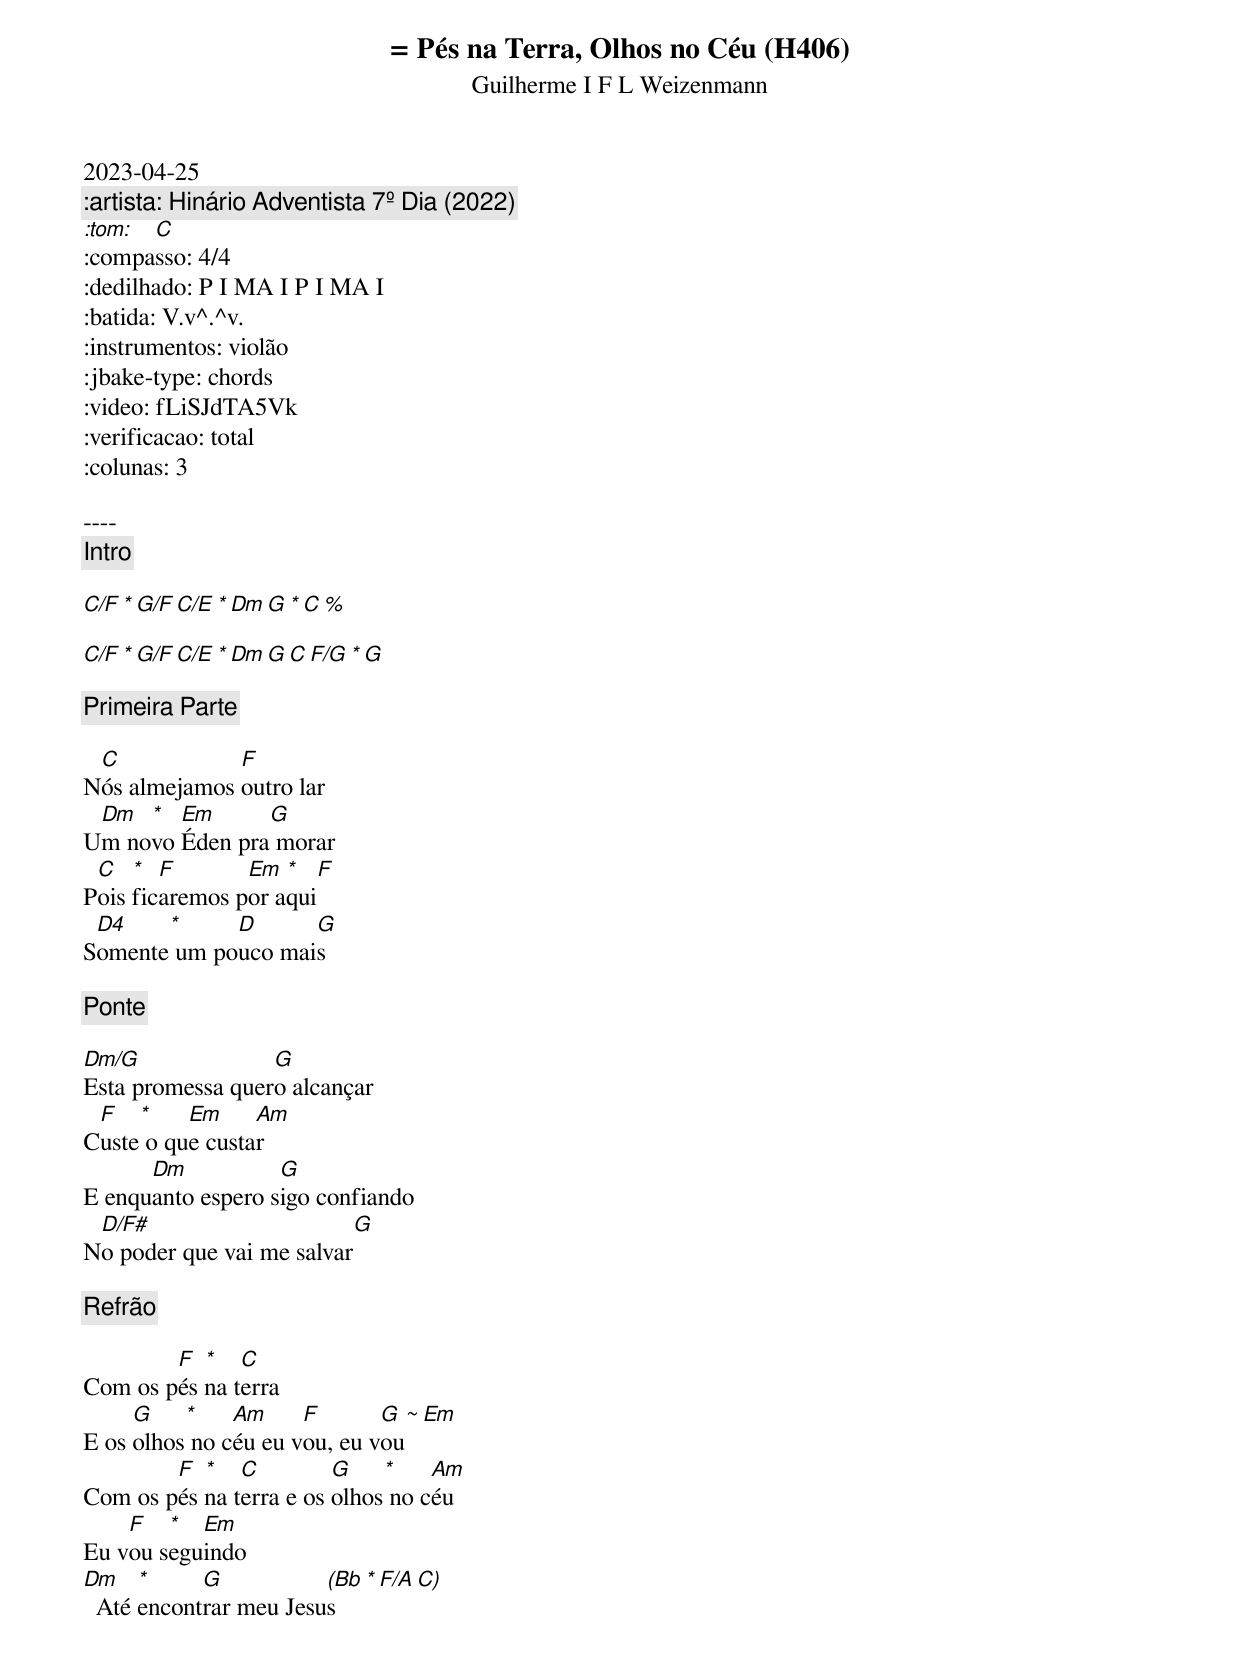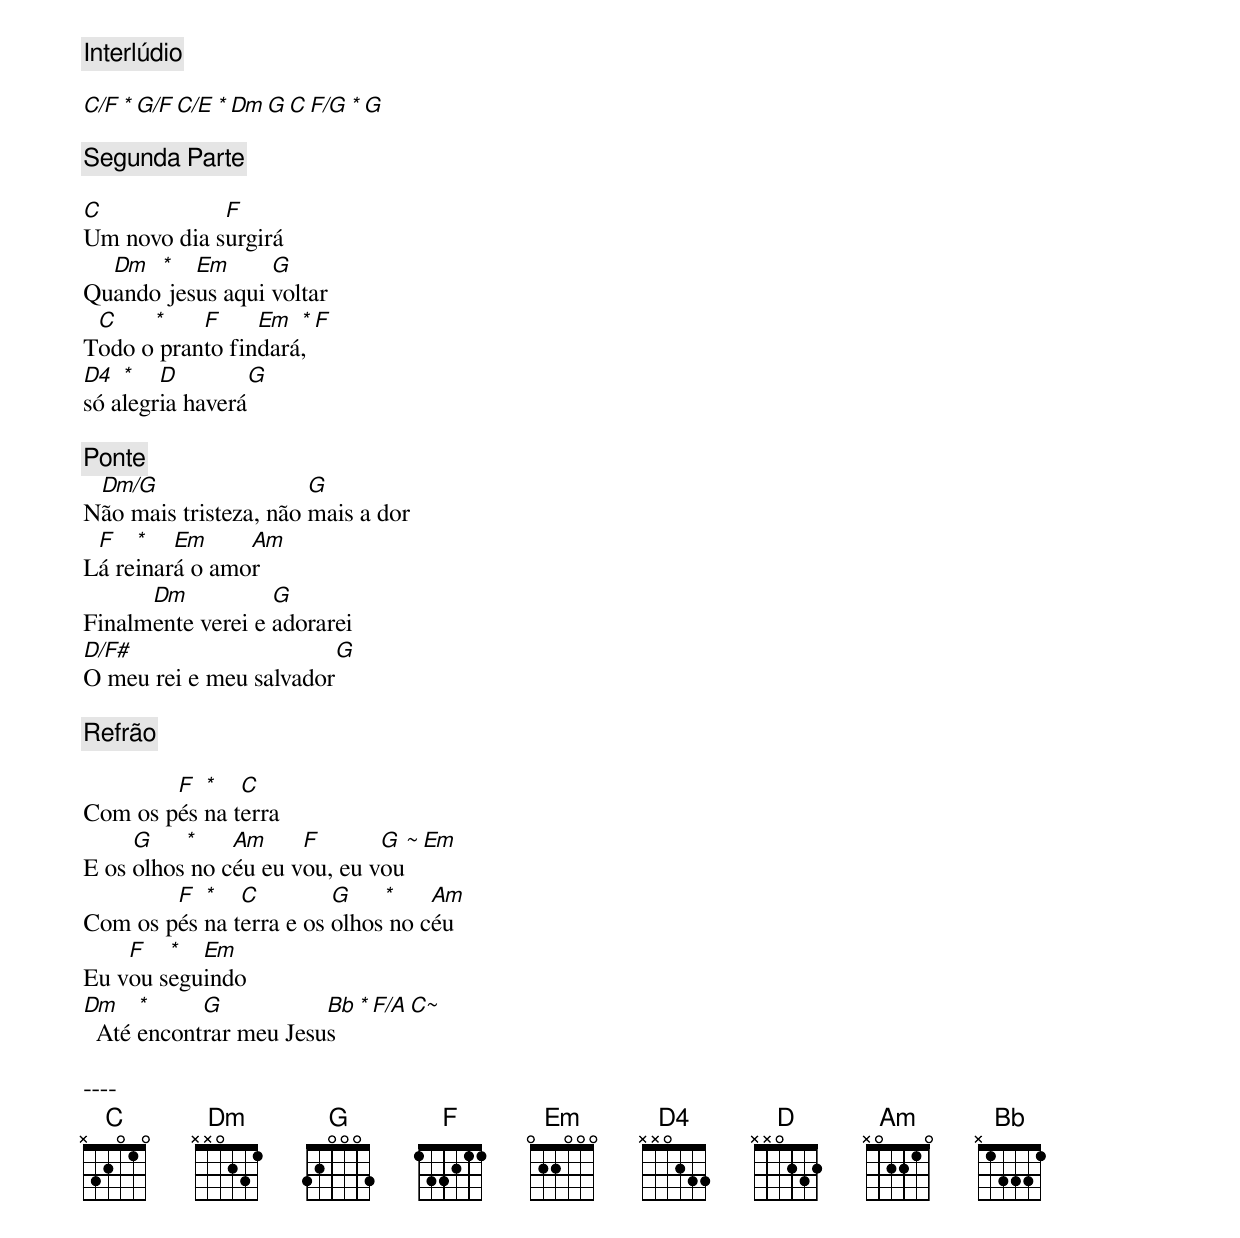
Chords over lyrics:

= Pés na Terra, Olhos no Céu (H406)
Guilherme I F L Weizenmann
2023-04-25
:artista: Hinário Adventista 7º Dia (2022)
:tom: C
:compasso: 4/4
:dedilhado: P I MA I P I MA I
:batida: V.v^.^v.
:instrumentos: violão
:jbake-type: chords
:jbake-tags: Louvor, HASD 2022, repertorio:louvor-moinhos, repertorio:banda-moinhos
:video: fLiSJdTA5Vk
:verificacao: total
:colunas: 3

----
[Intro]

C/F * G/F  C/E * Dm  G * C %

C/F * G/F  C/E * Dm  G   C  F/G * G

[Primeira Parte]

 C            F
Nós almejamos outro lar
 Dm  *  Em      G
Um novo Éden pra morar
 C   *  F       Em  *  F
Pois ficaremos por aqui
 D4    *     D      G
Somente um pouco mais

[Ponte]

Dm/G              G
Esta promessa quero alcançar
 F   *    Em     Am
Custe o que custar
      Dm           G
E enquanto espero sigo confiando
 D/F#                      G
No poder que vai me salvar

[Refrão]

        F  *   C
Com os pés na terra
     G    *    Am     F       G *~ Em
E os olhos no céu eu vou, eu vou
        F  *   C         G    *    Am
Com os pés na terra e os olhos no céu
    F   *  Em
Eu vou seguindo
Dm    *     G           (Bb * F/A C)
  Até encontrar meu Jesus

[Interlúdio]

C/F * G/F  C/E * Dm  G   C  F/G * G

[Segunda Parte]

C            F
Um novo dia surgirá
  Dm  *   Em      G
Quando jesus aqui voltar
 C    *    F     Em  * F
Todo o pranto findará,
D4  *   D        G
só alegria haverá

[Ponte]
 Dm/G                  G
Não mais tristeza, não mais a dor
 F   *   Em     Am
Lá reinará o amor
      Dm           G
Finalmente verei e adorarei
D/F#                     G
O meu rei e meu salvador

[Refrão]

        F  *   C
Com os pés na terra
     G    *    Am     F       G *~ Em
E os olhos no céu eu vou, eu vou
        F  *   C         G    *    Am
Com os pés na terra e os olhos no céu
    F   *  Em
Eu vou seguindo
Dm    *     G           Bb * F/A C~
  Até encontrar meu Jesus

----
